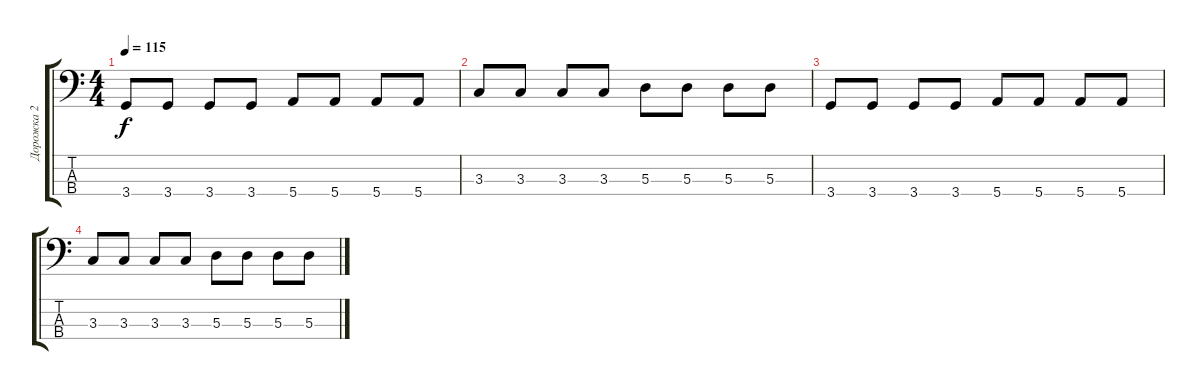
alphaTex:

\track ("Дорожка 2" "Дорожка 2") {instrument electricbasspick}
\staff {score tabs}
\tuning (G2 D2 A1 E1) {hide}
\ts (4 4)
\tempo 115
\clef f4
\ks c
3.4.8{dy f} 3.4.8 3.4.8 3.4.8 5.4.8 5.4.8 5.4.8 5.4.8 |
3.3.8 3.3.8 3.3.8 3.3.8 5.3.8 5.3.8 5.3.8 5.3.8 |
3.4.8 3.4.8 3.4.8 3.4.8 5.4.8 5.4.8 5.4.8 5.4.8 |
3.3.8 3.3.8 3.3.8 3.3.8 5.3.8 5.3.8 5.3.8 5.3.8
